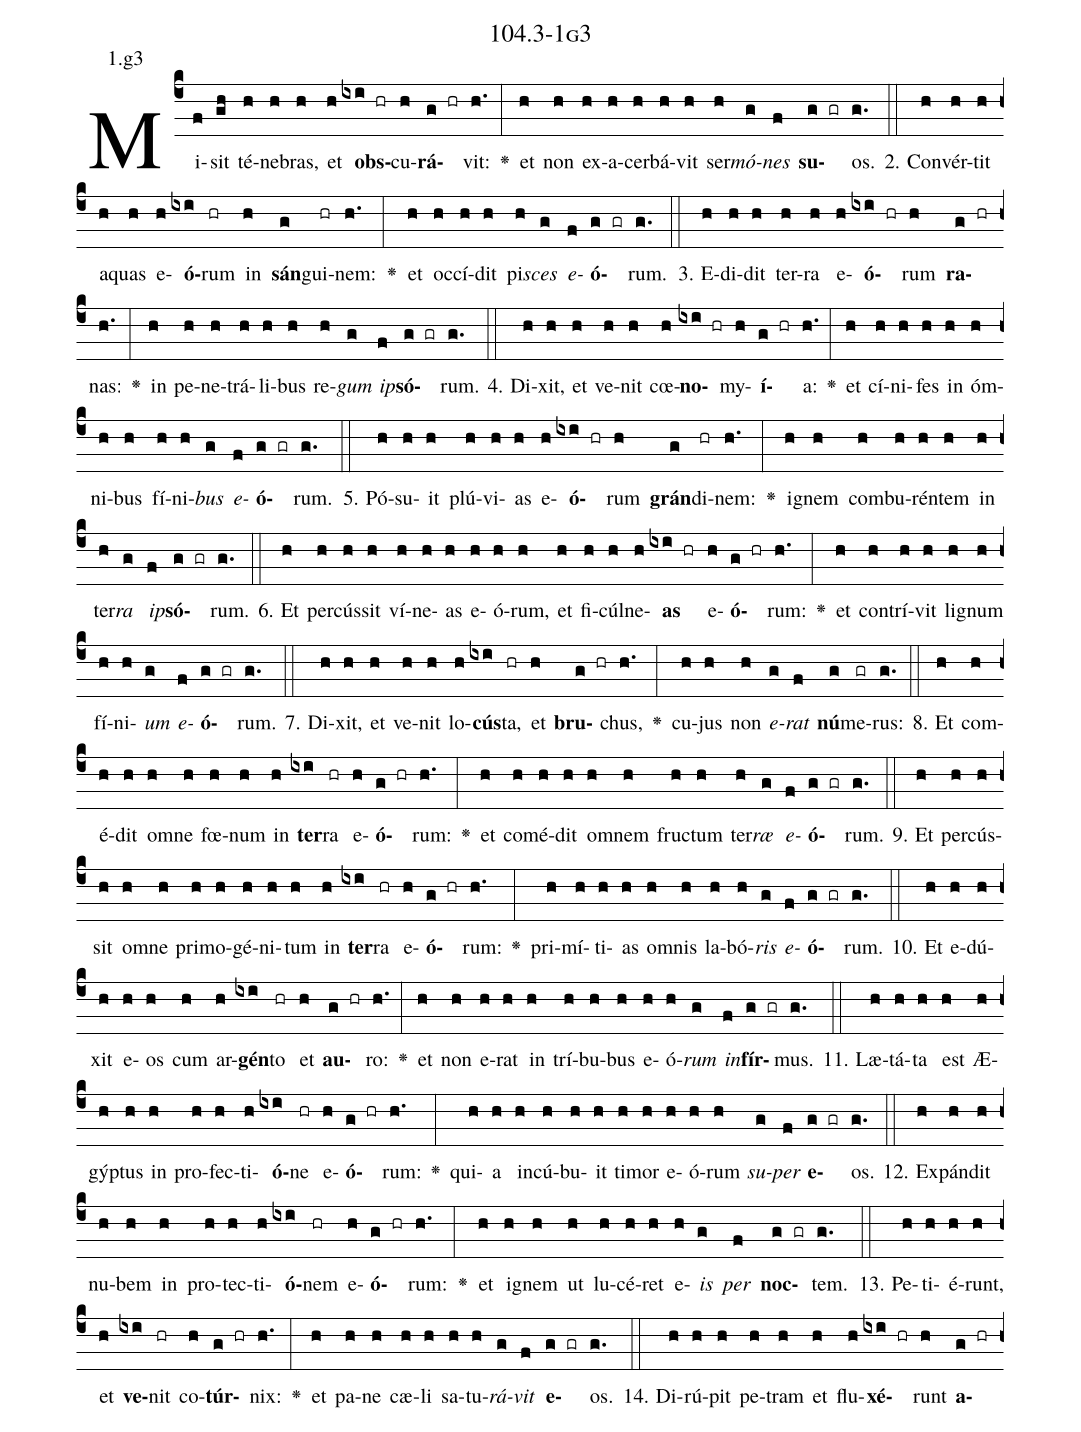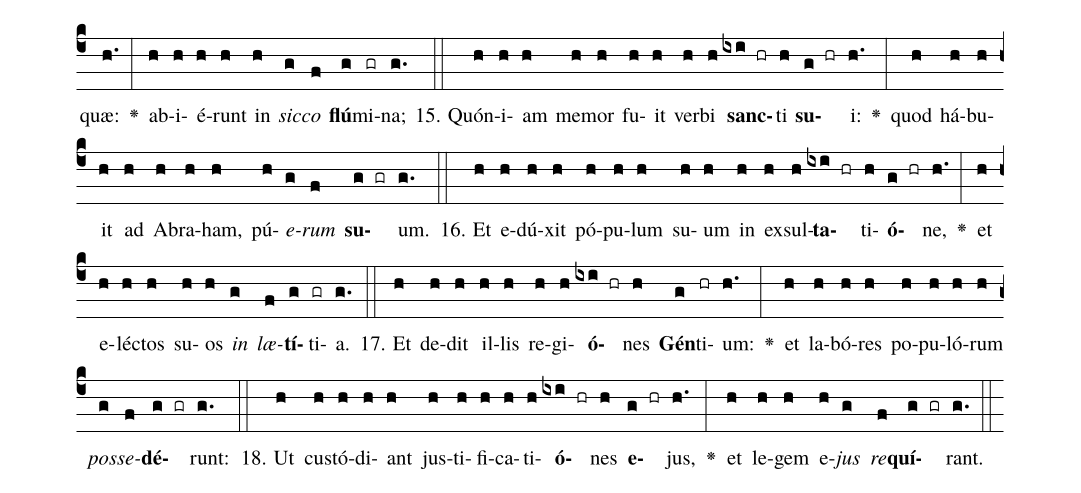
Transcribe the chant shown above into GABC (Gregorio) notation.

name: 104.3-1g3;
annotation: 1.g3;
%%
(c4)Mi(f)sit(gh) té(h)ne(h)bras,(h) et(h) <b>obs</b>(ixi hr)cu(h)<b>rá</b>(g hr)vit:(h.) <v>\greheightstar</v>(:) et(h) non(h) ex(h)a(h)cer(h)bá(h)vit(h) ser(h)<i>mó</i>(g)<i>nes</i>(f) <b>su</b>(g gr)os.(g.) (::)
2. Con(h)vér(h)tit(h) a(h)quas(h) e(h)<b>ó</b>(ixi)rum(hr) in(h) <b>sán</b>(g)gui(hr)nem:(h.) <v>\greheightstar</v>(:) et(h) oc(h)cí(h)dit(h) pi(h)<i>sces</i>(g) <i>e</i>(f)<b>ó</b>(g gr)rum.(g.) (::)
3. E(h)di(h)dit(h) ter(h)ra(h) e(h)<b>ó</b>(ixi hr)rum(h) <b>ra</b>(g hr)nas:(h.) <v>\greheightstar</v>(:) in(h) pe(h)ne(h)trá(h)li(h)bus(h) re(h)<i>gum</i>(g) <i>ip</i>(f)<b>só</b>(g gr)rum.(g.) (::)
4. Di(h)xit,(h) et(h) ve(h)nit(h) cœ(h)<b>no</b>(ixi hr)my(h)<b>í</b>(g hr)a:(h.) <v>\greheightstar</v>(:) et(h) cí(h)ni(h)fes(h) in(h) óm(h)ni(h)bus(h) fí(h)ni(h)<i>bus</i>(g) <i>e</i>(f)<b>ó</b>(g gr)rum.(g.) (::)
5. Pó(h)su(h)it(h) plú(h)vi(h)as(h) e(h)<b>ó</b>(ixi hr)rum(h) <b>grán</b>(g)di(hr)nem:(h.) <v>\greheightstar</v>(:) i(h)gnem(h) com(h)bu(h)rén(h)tem(h) in(h) ter(h)<i>ra</i>(g) <i>ip</i>(f)<b>só</b>(g gr)rum.(g.) (::)
6. Et(h) per(h)cús(h)sit(h) ví(h)ne(h)as(h) e(h)ó(h)rum,(h) et(h) fi(h)cúl(h)ne(h)<b>as</b>(ixi hr) e(h)<b>ó</b>(g hr)rum:(h.) <v>\greheightstar</v>(:) et(h) con(h)trí(h)vit(h) li(h)gnum(h) fí(h)ni(h)<i>um</i>(g) <i>e</i>(f)<b>ó</b>(g gr)rum.(g.) (::)
7. Di(h)xit,(h) et(h) ve(h)nit(h) lo(h)<b>cús</b>(ixi)ta,(hr) et(h) <b>bru</b>(g hr)chus,(h.) <v>\greheightstar</v>(:) cu(h)jus(h) non(h) <i>e</i>(g)<i>rat</i>(f) <b>nú</b>(g)me(gr)rus:(g.) (::)
8. Et(h) com(h)é(h)dit(h) om(h)ne(h) fœ(h)num(h) in(h) <b>ter</b>(ixi)ra(hr) e(h)<b>ó</b>(g hr)rum:(h.) <v>\greheightstar</v>(:) et(h) com(h)é(h)dit(h) om(h)nem(h) fruc(h)tum(h) ter(h)<i>ræ</i>(g) <i>e</i>(f)<b>ó</b>(g gr)rum.(g.) (::)
9. Et(h) per(h)cús(h)sit(h) om(h)ne(h) pri(h)mo(h)gé(h)ni(h)tum(h) in(h) <b>ter</b>(ixi)ra(hr) e(h)<b>ó</b>(g hr)rum:(h.) <v>\greheightstar</v>(:) pri(h)mí(h)ti(h)as(h) om(h)nis(h) la(h)bó(h)<i>ris</i>(g) <i>e</i>(f)<b>ó</b>(g gr)rum.(g.) (::)
10. Et(h) e(h)dú(h)xit(h) e(h)os(h) cum(h) ar(h)<b>gén</b>(ixi)to(hr) et(h) <b>au</b>(g hr)ro:(h.) <v>\greheightstar</v>(:) et(h) non(h) e(h)rat(h) in(h) trí(h)bu(h)bus(h) e(h)ó(h)<i>rum</i>(g) <i>in</i>(f)<b>fír</b>(g gr)mus.(g.) (::)
11. Læ(h)tá(h)ta(h) est(h) Æ(h)gýp(h)tus(h) in(h) pro(h)fec(h)ti(h)<b>ó</b>(ixi)ne(hr) e(h)<b>ó</b>(g hr)rum:(h.) <v>\greheightstar</v>(:) qui(h)a(h) in(h)cú(h)bu(h)it(h) ti(h)mor(h) e(h)ó(h)rum(h) <i>su</i>(g)<i>per</i>(f) <b>e</b>(g gr)os.(g.) (::)
12. Ex(h)pán(h)dit(h) nu(h)bem(h) in(h) pro(h)tec(h)ti(h)<b>ó</b>(ixi)nem(hr) e(h)<b>ó</b>(g hr)rum:(h.) <v>\greheightstar</v>(:) et(h) i(h)gnem(h) ut(h) lu(h)cé(h)ret(h) e(h)<i>is</i>(g) <i>per</i>(f) <b>noc</b>(g gr)tem.(g.) (::)
13. Pe(h)ti(h)é(h)runt,(h) et(h) <b>ve</b>(ixi)nit(hr) co(h)<b>túr</b>(g hr)nix:(h.) <v>\greheightstar</v>(:) et(h) pa(h)ne(h) cæ(h)li(h) sa(h)tu(h)<i>rá</i>(g)<i>vit</i>(f) <b>e</b>(g gr)os.(g.) (::)
14. Di(h)rú(h)pit(h) pe(h)tram(h) et(h) flu(h)<b>xé</b>(ixi hr)runt(h) <b>a</b>(g hr)quæ:(h.) <v>\greheightstar</v>(:) ab(h)i(h)é(h)runt(h) in(h) <i>sic</i>(g)<i>co</i>(f) <b>flú</b>(g)mi(gr)na;(g.) (::)
15. Quón(h)i(h)am(h) me(h)mor(h) fu(h)it(h) ver(h)bi(h) <b>sanc</b>(ixi hr)ti(h) <b>su</b>(g hr)i:(h.) <v>\greheightstar</v>(:) quod(h) há(h)bu(h)it(h) ad(h) A(h)bra(h)ham,(h) pú(h)<i>e</i>(g)<i>rum</i>(f) <b>su</b>(g gr)um.(g.) (::)
16. Et(h) e(h)dú(h)xit(h) pó(h)pu(h)lum(h) su(h)um(h) in(h) ex(h)sul(h)<b>ta</b>(ixi hr)ti(h)<b>ó</b>(g hr)ne,(h.) <v>\greheightstar</v>(:) et(h) e(h)léc(h)tos(h) su(h)os(h) <i>in</i>(g) <i>læ</i>(f)<b>tí</b>(g)ti(gr)a.(g.) (::)
17. Et(h) de(h)dit(h) il(h)lis(h) re(h)gi(h)<b>ó</b>(ixi hr)nes(h) <b>Gén</b>(g)ti(hr)um:(h.) <v>\greheightstar</v>(:) et(h) la(h)bó(h)res(h) po(h)pu(h)ló(h)rum(h) <i>pos</i>(g)<i>se</i>(f)<b>dé</b>(g gr)runt:(g.) (::)
18. Ut(h) cus(h)tó(h)di(h)ant(h) jus(h)ti(h)fi(h)ca(h)ti(h)<b>ó</b>(ixi hr)nes(h) <b>e</b>(g hr)jus,(h.) <v>\greheightstar</v>(:) et(h) le(h)gem(h) e(h)<i>jus</i>(g) <i>re</i>(f)<b>quí</b>(g gr)rant.(g.) (::)
